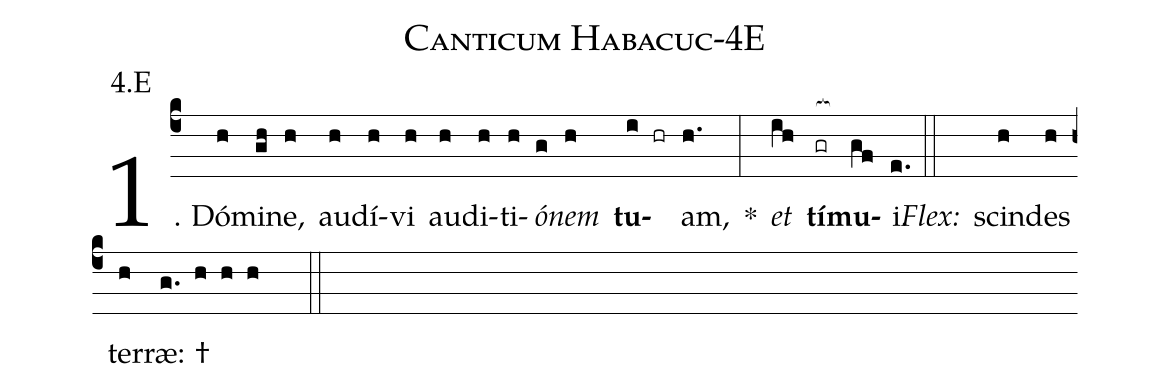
name: Canticum Habacuc-4E;
annotation: 4.E;
%%
(c4)1. Dó(h)mi(gh)ne,(h) au(h)dí(h)vi(h) au(h)di(h)ti(h)<i>ó</i>(g)<i>nem</i>(h) <b>tu</b>(i hr)am,(h.) *(:) <i>et</i>(ih) <b>tí</b>(gr[ocb:1{])<b>mu</b>(gf[ocb:0}])i.(e.) (::)
<i>Flex:</i>()  scin(h)des(h) ter(h)ræ: †(g. h h h  ::)
